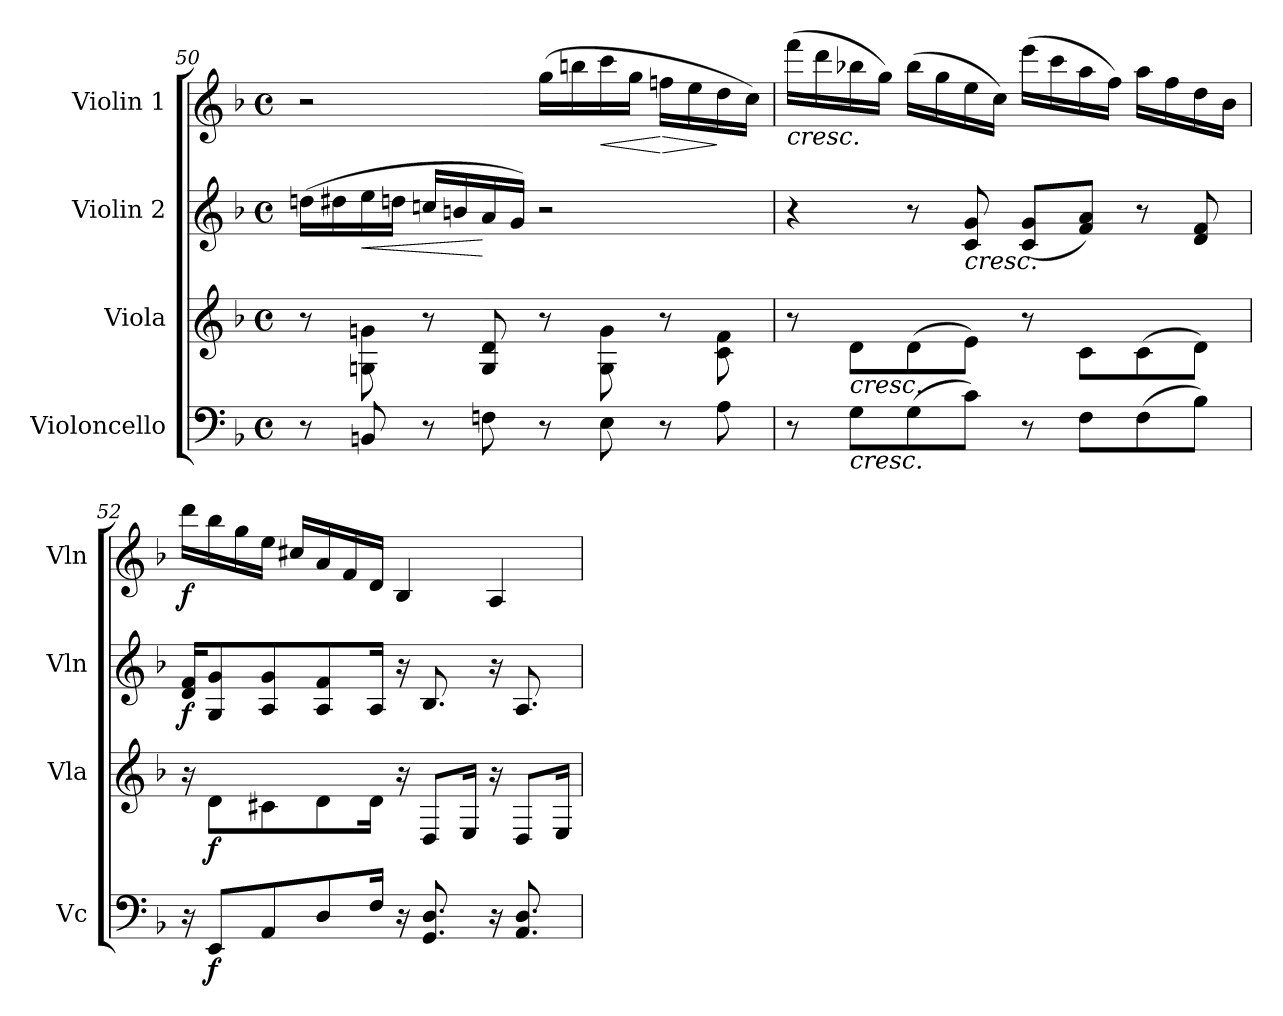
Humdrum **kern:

**kern	**dynam	**kern	**dynam	**kern	**dynam	**kern	**dynam
*part4	*part4	*part3	*part3	*part2	*part2	*part1	*part1
*staff4	*staff4	*staff3	*staff3	*staff2	*staff2	*staff1	*staff1
*I"Violoncello	*	*I"Viola	*	*I"Violin 2	*	*I"Violin 1	*
*I'Vc	*	*I'Vla	*	*I'Vln	*	*I'Vln	*
!!LO:LB:g=z
*clefF4	*	*clefG2	*	*clefG2	*	*clefG2	*
*k[b-]	*	*k[b-]	*	*k[b-]	*	*k[b-]	*
*M4/4	*	*M4/4	*	*M4/4	*	*M4/4	*
*met(c)	*	*met(c)	*	*met(c)	*	*met(c)	*
=50	=50	=50	=50	=50	=50	=50	=50
8r	.	8r	.	(16ddn\LL	.	2r	.
.	.	.	.	16dd#X\	.	.	.
!	!	!	!	!	!LO:HP:b	!	!
8BBn/	.	8Gn\ 8gn\	.	16ee\	<	.	.
.	.	.	.	16ddn\JJ	.	.	.
8r	.	8r	.	16ccn/LL	.	.	.
.	.	.	.	16bn/	.	.	.
8Fn\	.	8G/ 8d/	.	16a/	[	.	.
.	.	.	.	16g/JJ)	.	.	.
8r	.	8r	.	2r	.	(16gg\LL	.
.	.	.	.	.	.	16bbn\	.
!	!	!	!	!	!	!	!LO:HP:b
8E\	.	8G\ 8g\	.	.	.	16ccc\	<
.	.	.	.	.	.	16gg\JJ	.
!	!	!	!	!	!	!	!LO:HP:n=1:b
8r	.	8r	.	.	.	16ffn\LL	[ >
.	.	.	.	.	.	16ee\	.
8A\	.	8c\ 8f\	.	.	.	16dd\	]
.	.	.	.	.	.	16cc\JJ)	.
!!LO:LB:g=z
=51	=51	=51	=51	=51	=51	=51	=51
!	!	!	!	!	!	!LO:TX:b:i:t=cresc.	!
8r	.	8r	.	4r	.	(16fff\LL	.
.	.	.	.	.	.	16ddd\	.
!	!	!LO:TX:b:i:t=cresc.	!	!	!	!	!
!LO:TX:b:i:t=cresc.	!	!	!	!	!	!	!
8G\L	.	8d\L	.	.	.	16bb-X\	.
.	.	.	.	.	.	16gg\JJ)	.
(8G\	.	(8d\	.	8r	.	(16bb-\LL	.
.	.	.	.	.	.	16gg\	.
!	!	!	!	!LO:TX:b:i:t=cresc.	!	!	!
8c\J)	.	8e\J)	.	8c/ 8g/	.	16ee\	.
.	.	.	.	.	.	16cc\JJ)	.
8r	.	8r	.	(8c/ 8g/L	.	(16eee\LL	.
.	.	.	.	.	.	16ccc\	.
8F\L	.	8c\L	.	8f/ 8a/J)	.	16aa\	.
.	.	.	.	.	.	16ff\JJ)	.
(8F\	.	(8c\	.	8r	.	16aa\LL	.
.	.	.	.	.	.	16ff\	.
8B-\J)	.	8d\J)	.	8d/ 8f/	.	16dd\	.
.	.	.	.	.	.	16b-\JJ	.
=52	=52	=52	=52	=52	=52	=52	=52
!	!	!	!	!	!LO:DY:b	!	!LO:DY:b
16r	.	16r	.	16d/ 16f/KL	f	16ddd\LL	f
!	!LO:DY:b	!	!LO:DY:b	!	!	!	!
8EE/L	f	8d\L	f	8G/ 8g/	.	16bb-\	.
.	.	.	.	.	.	16gg\	.
8AA/	.	8c#X\	.	8A/ 8g/	.	16ee\JJ	.
.	.	.	.	.	.	16cc#X/LL	.
8D/	.	8d\	.	8A/ 8f/	.	16a/	.
.	.	.	.	.	.	16f/	.
16F/Jk	.	16d\Jk	.	16A/Jk	.	16d/JJ	.
16r	.	16r	.	16r	.	4B-/	.
8.GG/ 8.D/	.	8D/L	.	8.B-/	.	.	.
.	.	16E/Jk	.	.	.	.	.
16r	.	16r	.	16r	.	4A/	.
8.AA/ 8.D/	.	8D/L	.	8.A/	.	.	.
.	.	16E/Jk	.	.	.	.	.
=	=	=	=	=	=	=	=
*-	*-	*-	*-	*-	*-	*-	*-
